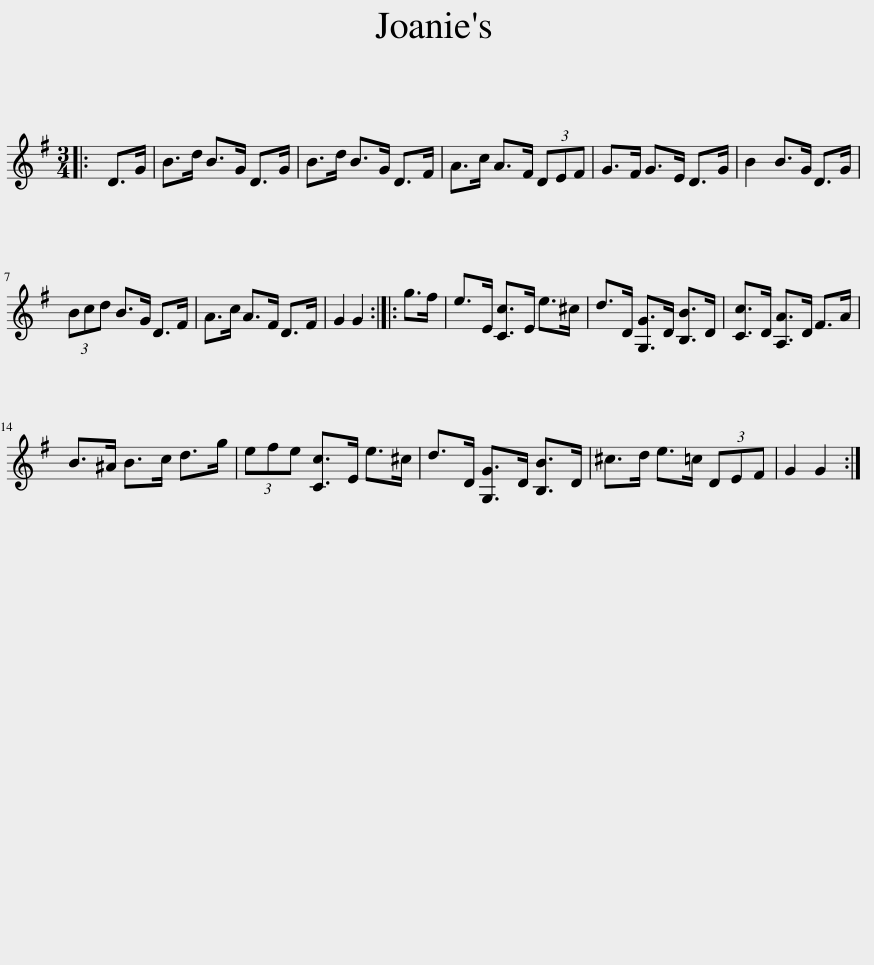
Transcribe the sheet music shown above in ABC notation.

X:1
L:1/8
M:3/4
I:linebreak $
K:G
V:1 treble
V:1
|: D>G | B>d B>G D>G | B>d B>G D>F | A>c A>F (3DEF | G>F G>E D>G | %5
 B2 B>G D>G |$ (3Bcd B>G D>F | A>c A>F D>F | G2 G2 :: g>f | %10
 e>E [Cc]>E e>^c | d>D [G,G]>D [B,B]>D | [Cc]>D [A,A]>D F>A |$ B>^A B>c d>g | (3efe [Cc]>E e>^c | %15
 d>D [G,G]>D [B,B]>D | ^c>d e>=c (3DEF | G2 G2 :| %18
